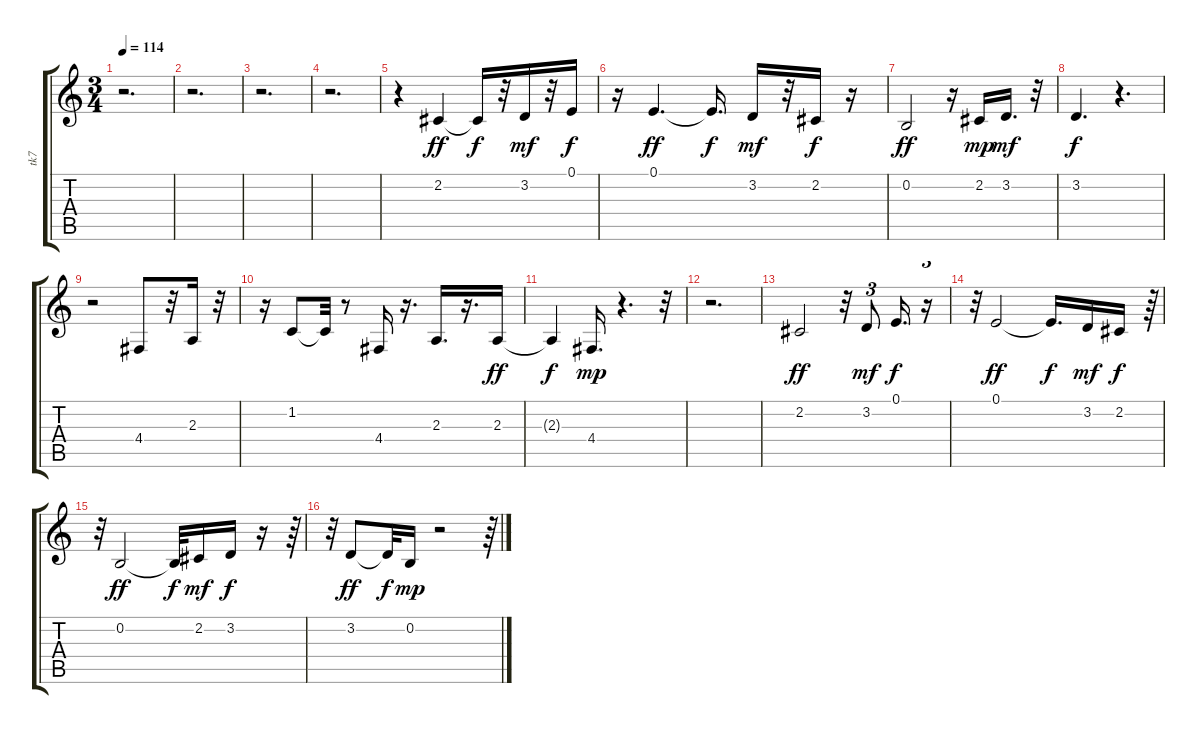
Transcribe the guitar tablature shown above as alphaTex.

\track ("tk7" "tk7") {instrument tenorsax}
\staff {score tabs}
\tuning (E4 B3 G3 D3 A2 E2) {hide}
\ts (3 4)
\tempo 114
\clef g2
\ks c
r.2{d dy mf} |
r.2{d} |
r.2{d} |
r.2{d} |
r.4 2.2.4{dy ff} 2.2{t}.16{dy f} r.32 3.2.16{dy mf} r.32 0.1.16{dy f} |
r.16 0.1.4{d dy ff} 0.1{t}.16{d dy f} 3.2.16{dy mf} r.32 2.2.16{dy f} r.16 |
0.2.2{dy ff} r.16 2.2.16{dy mp} 3.2.16{d dy mf} r.32 |
3.2.4{d dy f} r.4{d} |
r.2 4.4.8 r.32 2.3.16 r.32 |
r.16 1.2.8 1.2{t}.32 r.8 4.4.16 r.16{d} 2.3.16{d} r.16{d} 2.3.16{dy ff} |
2.3{t}.4{dy f} 4.4.16{d dy mp} r.4{d} r.32 |
r.2{d} |
2.2.2{dy ff} r.32 3.2.8{tu (3 2) dy mf} 0.1.16{d dy f} r.16{tu (3 2)} |
r.32{tu (3 2)} 0.1.2{dy ff} 0.1{t}.16{d dy f} 3.2.16{dy mf} 2.2.16{dy f} r.64{tu (3 2)} |
r.32{tu (3 2)} 0.2.2{dy ff} 0.2{t}.32{dy f} 2.2.16{dy mf} 3.2.16{dy f} r.16 r.64{tu (3 2)} |
r.32{tu (3 2)} 3.2.8{dy ff} 3.2{t}.32{dy f} 0.2.16{dy mp} r.2 r.64{tu (3 2)}
